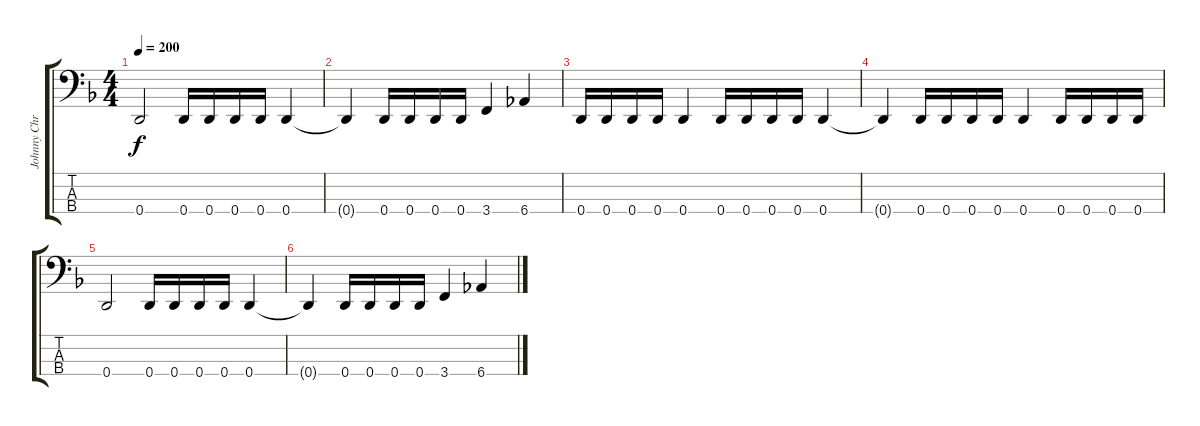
\track ("Johnny Christ (Bass)" "Johnny Chr") {instrument electricbasspick}
\staff {score tabs}
\tuning (G2 D2 A1 D1) {hide}
\ts (4 4)
\tempo 200
\clef f4
\ks f
0.4.2{dy f} 0.4.16 0.4.16 0.4.16 0.4.16 0.4.4 |
0.4{t}.4 0.4.16 0.4.16 0.4.16 0.4.16 3.4.4 6.4.4 |
0.4.16 0.4.16 0.4.16 0.4.16 0.4.4 0.4.16 0.4.16 0.4.16 0.4.16 0.4.4 |
0.4{t}.4 0.4.16 0.4.16 0.4.16 0.4.16 0.4.4 0.4.16 0.4.16 0.4.16 0.4.16 |
0.4.2 0.4.16 0.4.16 0.4.16 0.4.16 0.4.4 |
0.4{t}.4 0.4.16 0.4.16 0.4.16 0.4.16 3.4.4 6.4.4
